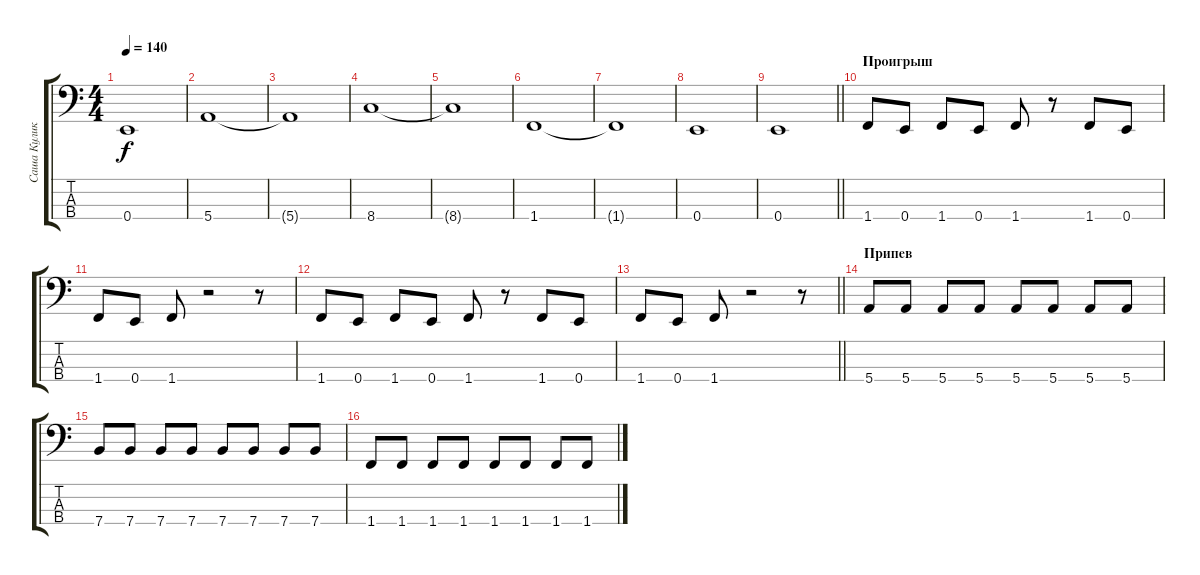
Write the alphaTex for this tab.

\track ("Саша Куликов" "Саша Кулик") {instrument electricbassfinger}
\staff {score tabs}
\tuning (G2 D2 A1 E1) {hide}
\ts (4 4)
\tempo 140
\clef f4
\ks c
0.4.1{dy f} |
5.4.1 |
5.4{t}.1 |
8.4.1 |
8.4{t}.1 |
1.4.1 |
1.4{t}.1 |
0.4.1 |
\barLineRight lightlight
0.4.1 |
\section ("" "Проигрыш")
1.4.8 0.4.8 1.4.8 0.4.8 1.4.8 r.8 1.4.8 0.4.8 |
1.4.8 0.4.8 1.4.8 r.2 r.8 |
1.4.8 0.4.8 1.4.8 0.4.8 1.4.8 r.8 1.4.8 0.4.8 |
\barLineRight lightlight
1.4.8 0.4.8 1.4.8 r.2 r.8 |
\section ("" "Припев")
5.4.8 5.4.8 5.4.8 5.4.8 5.4.8 5.4.8 5.4.8 5.4.8 |
7.4.8 7.4.8 7.4.8 7.4.8 7.4.8 7.4.8 7.4.8 7.4.8 |
1.4.8 1.4.8 1.4.8 1.4.8 1.4.8 1.4.8 1.4.8 1.4.8
